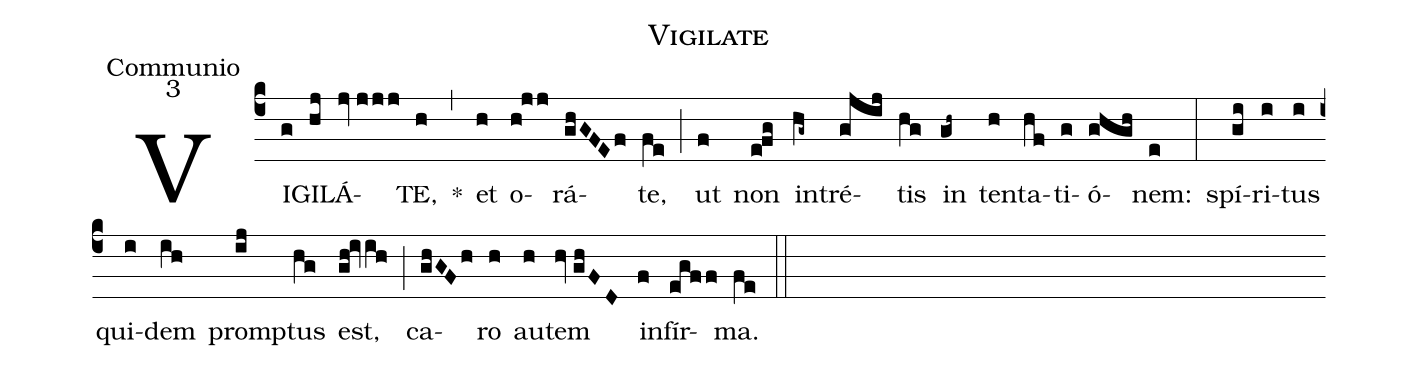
name:Vigilate;
office-part:Communio;
mode:3;
%%
(c4) VI(g)GI(hj)LÁ(jv//jjj)TE,(h) *(,) et(h) o(h!jj)rá(ghGFEf)te,(fe) (;) ut(f) non(e!fg) in(hg~)tré(gjij)tis(hg) in(gh~) ten(h)ta(hf)ti(g)ó(ghgh)nem:(e) (:) spí(gi)ri(i)tus(i) qui(i)dem(ih) promp(ij)tus(hg) est,(gh!ivih) (;) ca(ghGFh)ro(h) au(h)tem(hv//ghFD) in(f)fír(egff)ma.(fe) (::)
